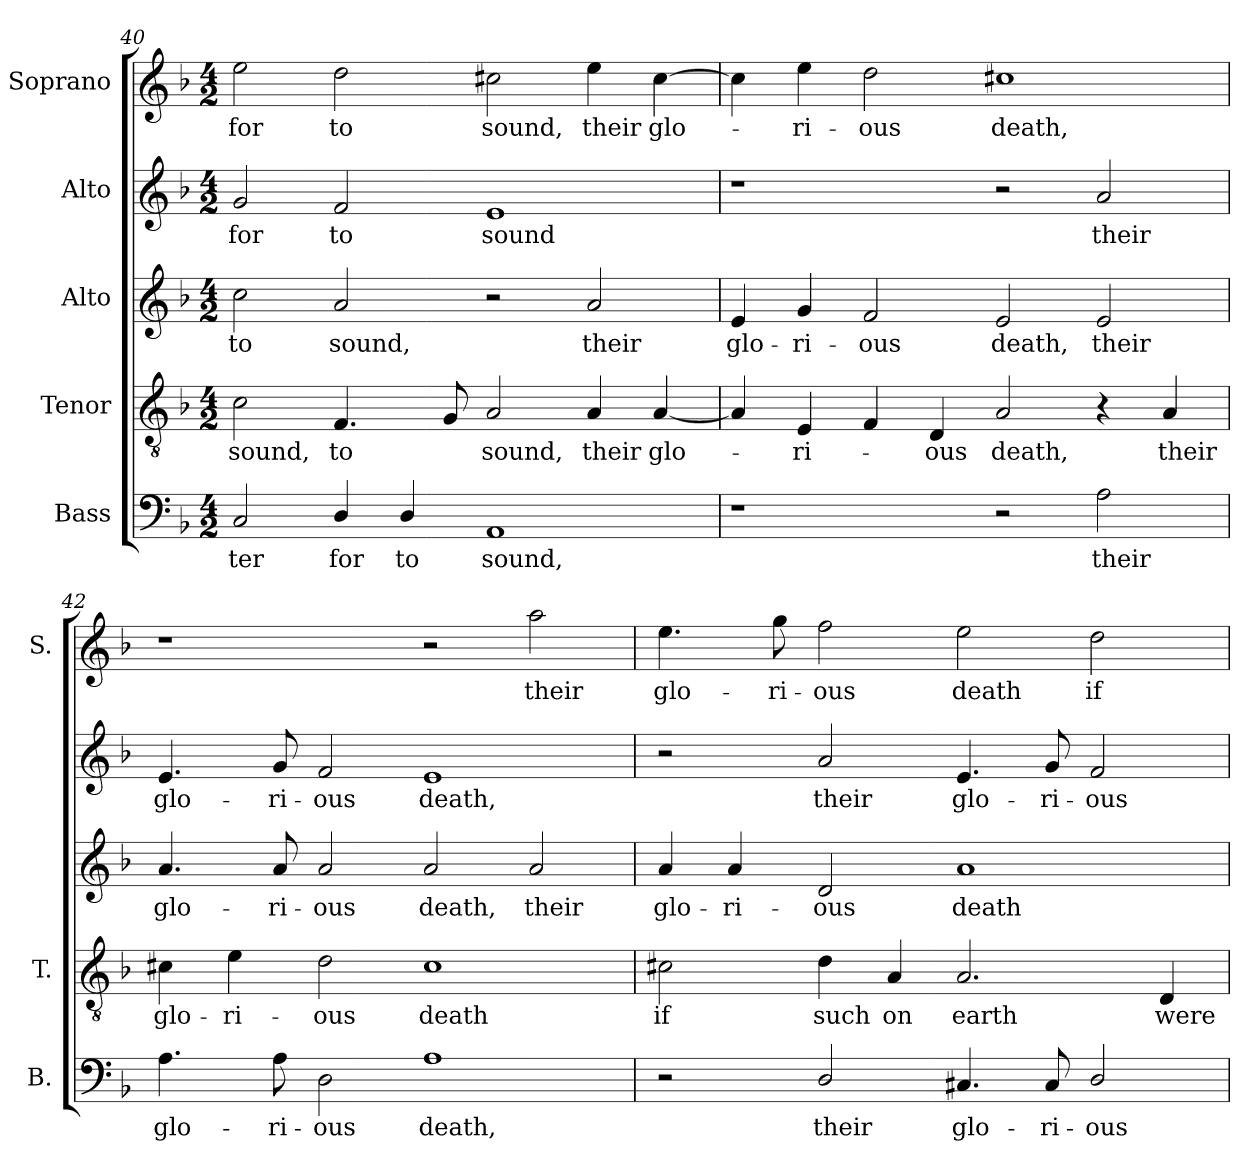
**kern	**text	**kern	**text	**kern	**text	**kern	**text	**kern	**text
*part5	*part5	*part4	*part4	*part3	*part3	*part2	*part2	*part1	*part1
*staff5	*staff5	*staff4	*staff4	*staff3	*staff3	*staff2	*staff2	*staff1	*staff1
*I"Bass	*	*I"Tenor	*	*I"Alto	*	*I"Alto	*	*I"Soprano	*
*I'B.	*	*I'T.	*	*	*	*	*	*I'S.	*
!!LO:PB:g=z
*clefF4	*	*clefGv2	*	*clefG2	*	*clefG2	*	*clefG2	*
*	*	*ITrd7c12	*	*	*	*	*	*	*
*k[b-]	*	*k[b-]	*	*k[b-]	*	*k[b-]	*	*k[b-]	*
*F:	*	*F:	*	*F:	*	*F:	*	*F:	*
*M4/2	*	*M4/2	*	*M4/2	*	*M4/2	*	*M4/2	*
=40	=40	=40	=40	=40	=40	=40	=40	=40	=40
!	!LO:LY:b:color=#000000	!	!	!	!	!	!	!	!
!	!	!	!LO:LY:b:color=#000000	!	!	!	!	!	!
!	!	!	!	!	!LO:LY:b:color=#000000	!	!	!	!
!	!	!	!	!	!	!	!LO:LY:b:color=#000000	!	!
!	!	!	!	!	!	!	!	!	!LO:LY:b:color=#000000
2Ci/	-ter	2Ci\	sound,	2cci\	to	2gi/	for	2eei\	for
!	!LO:LY:b:color=#000000	!	!	!	!	!	!	!	!
!	!	!	!LO:LY:b:color=#000000	!	!	!	!	!	!
!	!	!	!	!	!LO:LY:b:color=#000000	!	!	!	!
!	!	!	!	!	!	!	!LO:LY:b:color=#000000	!	!
!	!	!	!	!	!	!	!	!	!LO:LY:b:color=#000000
4Di/	for	4.FFi/	to	2ai/	sound,	2fi/	to	2ddi\	to
!	!LO:LY:b:color=#000000	!	!	!	!	!	!	!	!
4Di/	to	.	.	.	.	.	.	.	.
.	.	8GGi/	.	.	.	.	.	.	.
!	!LO:LY:b:color=#000000	!	!	!	!	!	!	!	!
!	!	!	!LO:LY:b:color=#000000	!	!	!	!	!	!
!	!	!	!	!	!	!	!LO:LY:b:color=#000000	!	!
!	!	!	!	!	!	!	!	!	!LO:LY:b:color=#000000
1AAi	sound,	2AAi/	sound,	2r	.	1ei	sound	2cc#Xi\	sound,
!	!	!	!LO:LY:b:color=#000000	!	!	!	!	!	!
!	!	!	!	!	!LO:LY:b:color=#000000	!	!	!	!
!	!	!	!	!	!	!	!	!	!LO:LY:b:color=#000000
.	.	4AAi/	their	2ai/	their	.	.	4eei\	their
!	!	!	!LO:LY:b:color=#000000	!	!	!	!	!	!
!	!	!	!	!	!	!	!	!	!LO:LY:b:color=#000000
.	.	[<4AAi/	glo-	.	.	.	.	[>4cc#i\	glo-
=41	=41	=41	=41	=41	=41	=41	=41	=41	=41
!	!	!	!	!	!LO:LY:b:color=#000000	!	!	!	!
1r	.	4AAi/]	.	4ei/	glo-	1r	.	4cc#i\]	.
!	!	!	!LO:LY:b:color=#000000	!	!	!	!	!	!
!	!	!	!	!	!LO:LY:b:color=#000000	!	!	!	!
!	!	!	!	!	!	!	!	!	!LO:LY:b:color=#000000
.	.	4EEi/	-ri-	4gi/	-ri-	.	.	4eei\	-ri-
!	!	!	!	!	!LO:LY:b:color=#000000	!	!	!	!
!	!	!	!	!	!	!	!	!	!LO:LY:b:color=#000000
.	.	4FFi/	.	2fi/	-ous	.	.	2ddi\	-ous
!	!	!	!LO:LY:b:color=#000000	!	!	!	!	!	!
.	.	4DDi/	-ous	.	.	.	.	.	.
!	!	!	!LO:LY:b:color=#000000	!	!	!	!	!	!
!	!	!	!	!	!LO:LY:b:color=#000000	!	!	!	!
!	!	!	!	!	!	!	!	!	!LO:LY:b:color=#000000
2r	.	2AAi/	death,	2ei/	death,	2r	.	1cc#Xi	death,
!	!LO:LY:b:color=#000000	!	!	!	!	!	!	!	!
!	!	!	!	!	!LO:LY:b:color=#000000	!	!	!	!
!	!	!	!	!	!	!	!LO:LY:b:color=#000000	!	!
2Ai\	their	4r	.	2ei/	their	2ai/	their	.	.
!	!	!	!LO:LY:b:color=#000000	!	!	!	!	!	!
.	.	4AAi/	their	.	.	.	.	.	.
=42	=42	=42	=42	=42	=42	=42	=42	=42	=42
!	!LO:LY:b:color=#000000	!	!	!	!	!	!	!	!
!	!	!	!LO:LY:b:color=#000000	!	!	!	!	!	!
!	!	!	!	!	!LO:LY:b:color=#000000	!	!	!	!
!	!	!	!	!	!	!	!LO:LY:b:color=#000000	!	!
4.Ai\	glo-	4C#Xi\	glo-	4.ai/	glo-	4.ei/	glo-	1r	.
!	!	!	!LO:LY:b:color=#000000	!	!	!	!	!	!
.	.	4Ei\	-ri-	.	.	.	.	.	.
!	!LO:LY:b:color=#000000	!	!	!	!	!	!	!	!
!	!	!	!	!	!LO:LY:b:color=#000000	!	!	!	!
!	!	!	!	!	!	!	!LO:LY:b:color=#000000	!	!
8Ai\	-ri-	.	.	8ai/	-ri-	8gi/	-ri-	.	.
!	!LO:LY:b:color=#000000	!	!	!	!	!	!	!	!
!	!	!	!LO:LY:b:color=#000000	!	!	!	!	!	!
!	!	!	!	!	!LO:LY:b:color=#000000	!	!	!	!
!	!	!	!	!	!	!	!LO:LY:b:color=#000000	!	!
2Di\	-ous	2Di\	-ous	2ai/	-ous	2fi/	-ous	.	.
!	!LO:LY:b:color=#000000	!	!	!	!	!	!	!	!
!	!	!	!LO:LY:b:color=#000000	!	!	!	!	!	!
!	!	!	!	!	!LO:LY:b:color=#000000	!	!	!	!
!	!	!	!	!	!	!	!LO:LY:b:color=#000000	!	!
1Ai	death,	1C#i	death	2ai/	death,	1ei	death,	2r	.
!	!	!	!	!	!LO:LY:b:color=#000000	!	!	!	!
!	!	!	!	!	!	!	!	!	!LO:LY:b:color=#000000
.	.	.	.	2ai/	their	.	.	2aai\	their
=43	=43	=43	=43	=43	=43	=43	=43	=43	=43
!	!	!	!LO:LY:b:color=#000000	!	!	!	!	!	!
!	!	!	!	!	!LO:LY:b:color=#000000	!	!	!	!
!	!	!	!	!	!	!	!	!	!LO:LY:b:color=#000000
2r	.	2C#Xi\	if	4ai/	glo-	2r	.	4.eei\	glo-
!	!	!	!	!	!LO:LY:b:color=#000000	!	!	!	!
.	.	.	.	4ai/	-ri-	.	.	.	.
!	!	!	!	!	!	!	!	!	!LO:LY:b:color=#000000
.	.	.	.	.	.	.	.	8ggi\	-ri-
!	!LO:LY:b:color=#000000	!	!	!	!	!	!	!	!
!	!	!	!LO:LY:b:color=#000000	!	!	!	!	!	!
!	!	!	!	!	!LO:LY:b:color=#000000	!	!	!	!
!	!	!	!	!	!	!	!LO:LY:b:color=#000000	!	!
!	!	!	!	!	!	!	!	!	!LO:LY:b:color=#000000
2Di/	their	4Di\	such	2di/	-ous	2ai/	their	2ffi\	-ous
!	!	!	!LO:LY:b:color=#000000	!	!	!	!	!	!
.	.	4AAi/	on	.	.	.	.	.	.
!	!LO:LY:b:color=#000000	!	!	!	!	!	!	!	!
!	!	!	!LO:LY:b:color=#000000	!	!	!	!	!	!
!	!	!	!	!	!LO:LY:b:color=#000000	!	!	!	!
!	!	!	!	!	!	!	!LO:LY:b:color=#000000	!	!
!	!	!	!	!	!	!	!	!	!LO:LY:b:color=#000000
4.C#Xi/	glo-	2.AAi/	earth	1ai	death	4.ei/	glo-	2eei\	death
!	!LO:LY:b:color=#000000	!	!	!	!	!	!	!	!
!	!	!	!	!	!	!	!LO:LY:b:color=#000000	!	!
8C#i/	-ri-	.	.	.	.	8gi/	-ri-	.	.
!	!LO:LY:b:color=#000000	!	!	!	!	!	!	!	!
!	!	!	!	!	!	!	!LO:LY:b:color=#000000	!	!
!	!	!	!	!	!	!	!	!	!LO:LY:b:color=#000000
2Di/	-ous	.	.	.	.	2fi/	-ous	2ddi\	if
!	!	!	!LO:LY:b:color=#000000	!	!	!	!	!	!
.	.	4DDi/	were	.	.	.	.	.	.
=	=	=	=	=	=	=	=	=	=
*-	*-	*-	*-	*-	*-	*-	*-	*-	*-
